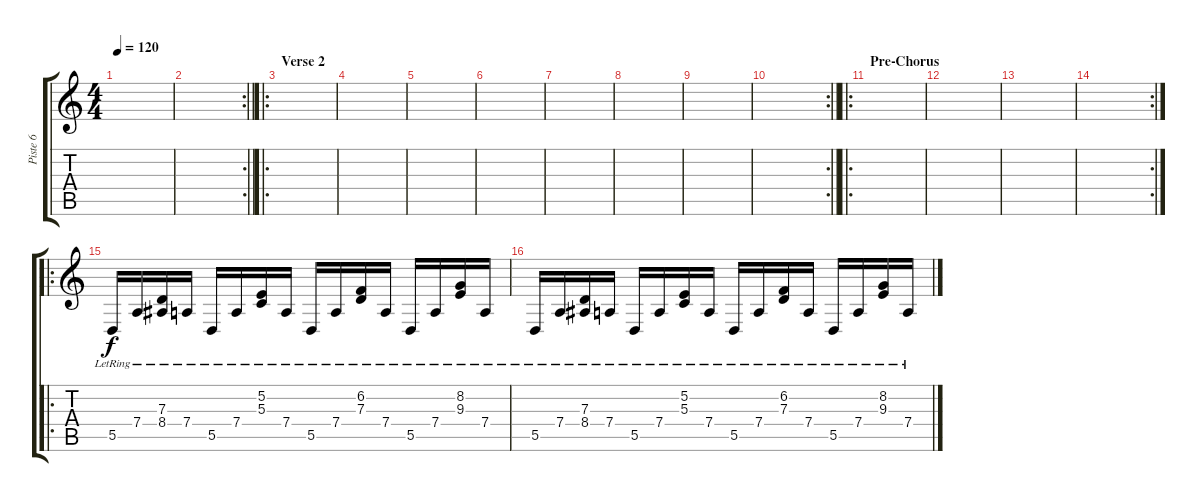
\track ("Piste 6" "Piste 6") {instrument acousticgrandpiano}
\staff {score tabs}
\tuning (E4 B3 G3 D3 A2 D2) {hide}
\ts (4 4)
\tempo 120
\clef g2
\ks c
|
\rc 2
\barLineRight lightlight
|
\ro
\section ("" "Verse 2")
|
|
|
|
|
|
|
\rc 2
\barLineRight lightlight
|
\ro
\section ("" "Pre-Chorus")
|
|
|
\rc 2
|
\ro
5.5{lr}.16 7.4{lr}.16 (7.3{lr} 8.4{lr}).16 7.4{lr}.16 5.5{lr}.16 7.4{lr}.16 (5.2{lr} 5.3{lr}).16 7.4{lr}.16 5.5{lr}.16 7.4{lr}.16 (6.2{lr} 7.3{lr}).16 7.4{lr}.16 5.5{lr}.16 7.4{lr}.16 (8.2{lr} 9.3{lr}).16 7.4{lr}.16 |
5.5{lr}.16 7.4{lr}.16 (7.3{lr} 8.4{lr}).16 7.4{lr}.16 5.5{lr}.16 7.4{lr}.16 (5.2{lr} 5.3{lr}).16 7.4{lr}.16 5.5{lr}.16 7.4{lr}.16 (6.2{lr} 7.3{lr}).16 7.4{lr}.16 5.5{lr}.16 7.4{lr}.16 (8.2{lr} 9.3{lr}).16 7.4{lr}.16
